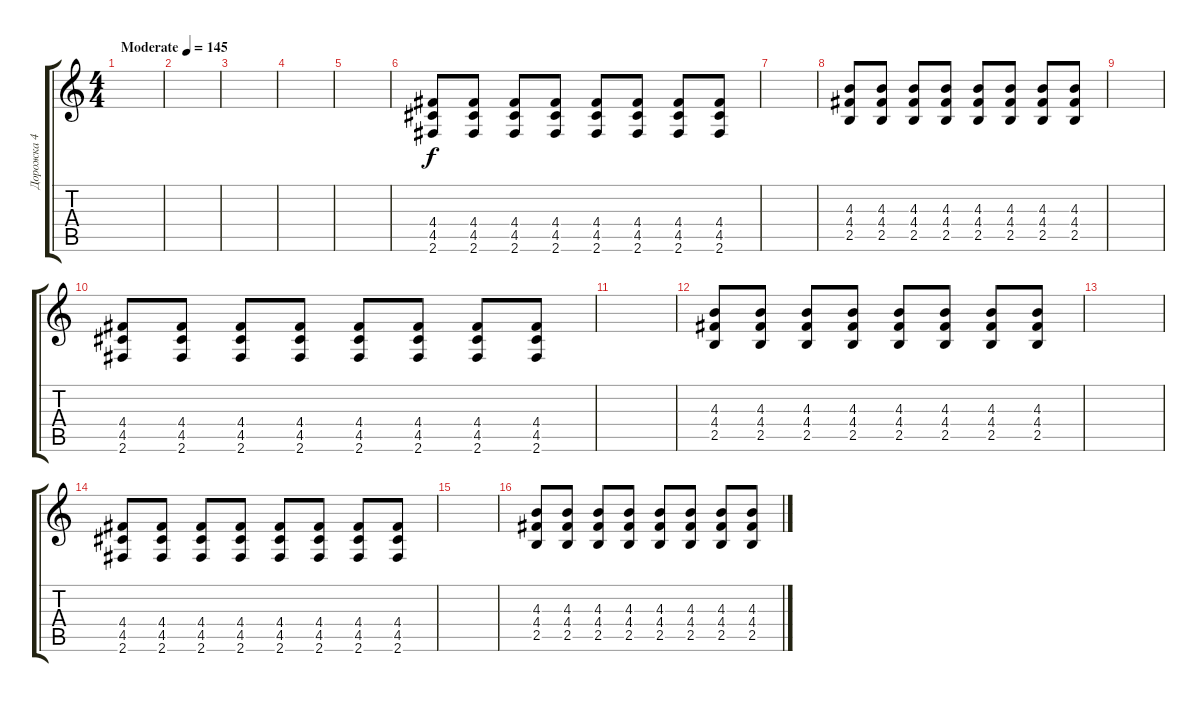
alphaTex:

\track ("Дорожка 4" "Дорожка 4") {instrument distortionguitar}
\staff {score tabs}
\tuning (E4 B3 G3 D3 A2 E2) {hide}
\ts (4 4)
\tempo (145 "Moderate")
\clef g2
\ks c
|
|
|
|
|
(4.4 4.5 2.6).8 (4.4 4.5 2.6).8 (4.4 4.5 2.6).8 (4.4 4.5 2.6).8 (4.4 4.5 2.6).8 (4.4 4.5 2.6).8 (4.4 4.5 2.6).8 (4.4 4.5 2.6).8 |
|
(4.3 4.4 2.5).8 (4.3 4.4 2.5).8 (4.3 4.4 2.5).8 (4.3 4.4 2.5).8 (4.3 4.4 2.5).8 (4.3 4.4 2.5).8 (4.3 4.4 2.5).8 (4.3 4.4 2.5).8 |
|
(4.4 4.5 2.6).8 (4.4 4.5 2.6).8 (4.4 4.5 2.6).8 (4.4 4.5 2.6).8 (4.4 4.5 2.6).8 (4.4 4.5 2.6).8 (4.4 4.5 2.6).8 (4.4 4.5 2.6).8 |
|
(4.3 4.4 2.5).8 (4.3 4.4 2.5).8 (4.3 4.4 2.5).8 (4.3 4.4 2.5).8 (4.3 4.4 2.5).8 (4.3 4.4 2.5).8 (4.3 4.4 2.5).8 (4.3 4.4 2.5).8 |
|
(4.4 4.5 2.6).8 (4.4 4.5 2.6).8 (4.4 4.5 2.6).8 (4.4 4.5 2.6).8 (4.4 4.5 2.6).8 (4.4 4.5 2.6).8 (4.4 4.5 2.6).8 (4.4 4.5 2.6).8 |
|
(4.3 4.4 2.5).8 (4.3 4.4 2.5).8 (4.3 4.4 2.5).8 (4.3 4.4 2.5).8 (4.3 4.4 2.5).8 (4.3 4.4 2.5).8 (4.3 4.4 2.5).8 (4.3 4.4 2.5).8
